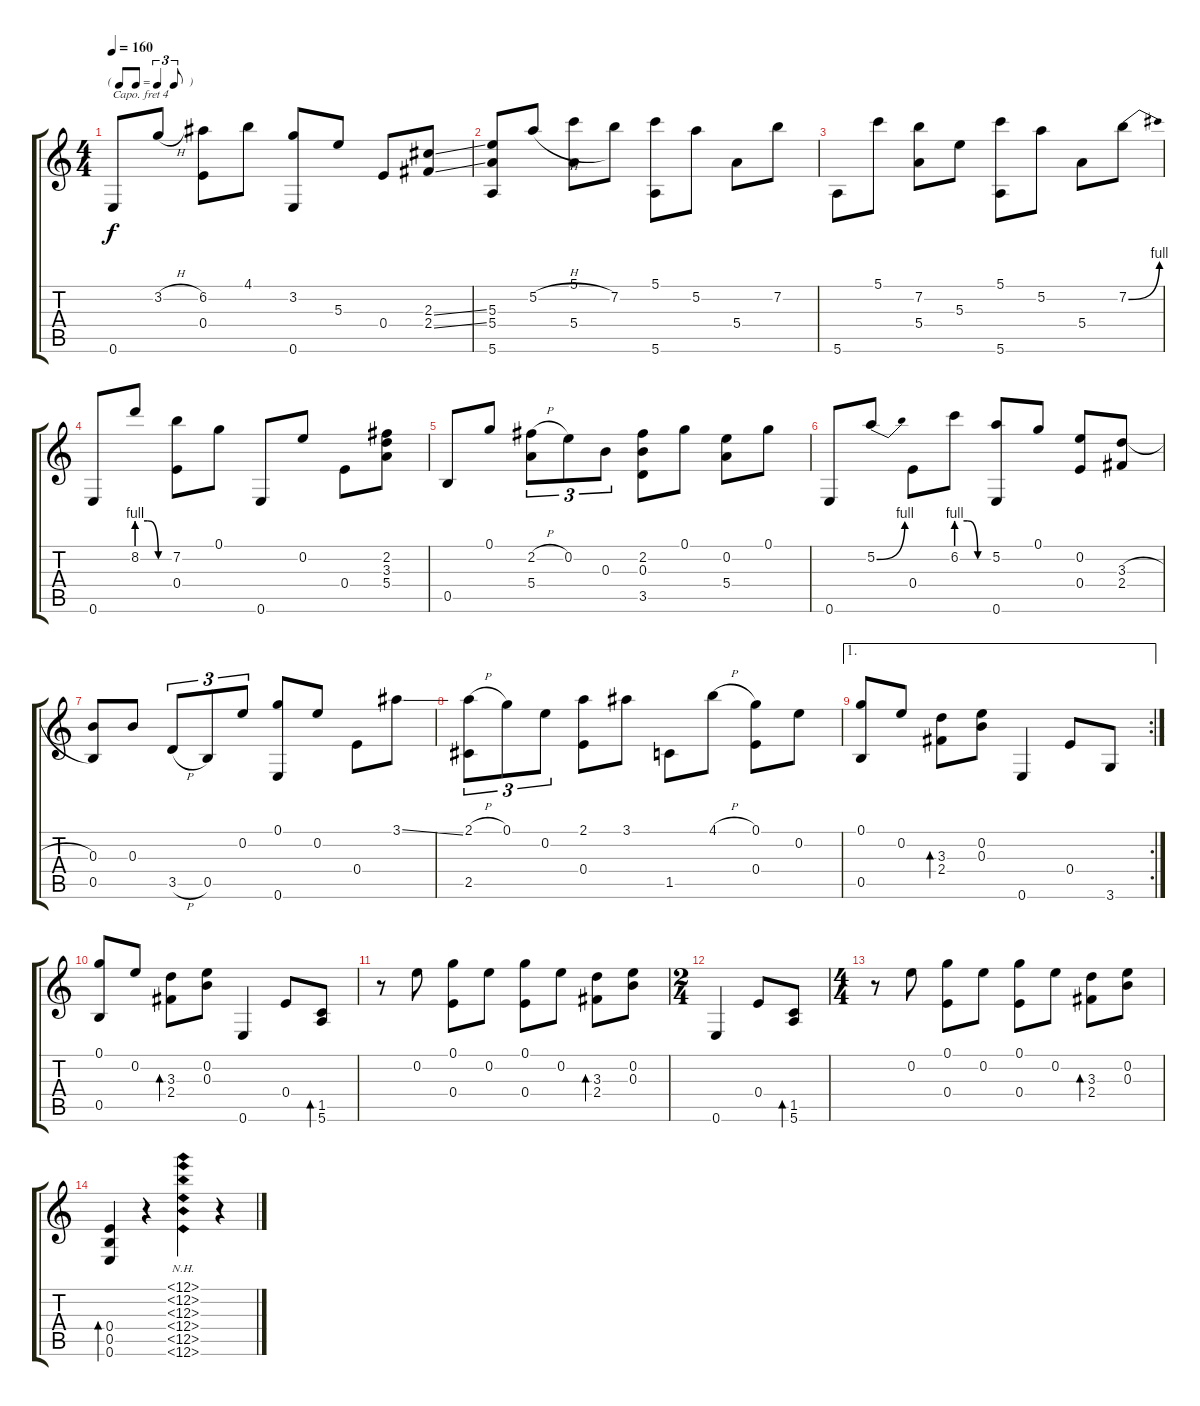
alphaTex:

\track "" {instrument acousticguitarsteel}
\staff {score tabs}
\capo 4
\tuning (Eb4 C4 G3 C3 G2 C2) {hide}
\ts (4 4)
\tf triplet8th
\tempo 160
\clef g2
\ks c
0.6.8{dy f} 3.2{h}.8 (6.2 0.4).8 4.1.8 (3.2 0.6).8 5.3.8 0.4.8 (2.3{ss} 2.4{ss}).8 |
(5.3 5.4 5.6).8 5.2{h}.8 (5.1 5.4).8 7.2.8 (5.1 5.6).8 5.2.8 5.4.8 7.2.8 |
5.6.8 5.1.8 (7.2 5.4).8 5.3.8 (5.1 5.6).8 5.2.8 5.4.8 7.2{be (bend 0 0 60 4)}.8 |
0.6.8 8.2{be (custom 0 4 20 4 40 0 60 0)}.8 (7.2 0.4).8 0.1.8 0.6.8 0.2.8 0.4.8 (2.2 3.3 5.4).8 |
0.5.8 0.1.8 (2.2{h} 5.4).8{tu (3 2)} 0.2.8{tu (3 2)} 0.3.8{tu (3 2)} (2.2 0.3 3.5).8 0.1.8 (0.2 5.4).8 0.1.8 |
0.6.8 5.2{be (bend 0 0 60 4)}.8 0.4.8 6.2{be (custom 0 4 20 4 40 0 60 0)}.8 (5.2 0.6).8 0.1.8 (0.2 0.4).8 (3.3{h} 2.4).8 |
(0.3 0.5).8 0.3.8 3.5{h}.8{tu (3 2)} 0.5.8{tu (3 2)} 0.2.8{tu (3 2)} (0.1 0.6).8 0.2.8 0.4.8 3.1{ss}.8 |
(2.1{h} 2.5).8{tu (3 2)} 0.1.8{tu (3 2)} 0.2.8{tu (3 2)} (2.1 0.4).8 3.1.8 1.5.8 4.1{h}.8 (0.1 0.4).8 0.2.8 |
\ae 1
\rc 2
(0.1 0.5).8 0.2.8 (3.3 2.4).8{bd 240} (0.2 0.3).8 0.6.4 0.4.8 3.6.8 |
(0.1 0.5).8 0.2.8 (3.3 2.4).8{bd 240} (0.2 0.3).8 0.6.4 0.4.8 (1.5 5.6).8{bd 240} |
r.8 0.2.8 (0.1 0.4).8 0.2.8 (0.1 0.4).8 0.2.8 (3.3 2.4).8{bd 240} (0.2 0.3).8 |
\ts (2 4)
0.6.4 0.4.8 (1.5 5.6).8{bd 240} |
\ts (4 4)
r.8 0.2.8 (0.1 0.4).8 0.2.8 (0.1 0.4).8 0.2.8 (3.3 2.4).8{bd 240} (0.2 0.3).8 |
(0.4 0.5 0.6).4{bd 240} r.4 (12.1{nh} 12.2{nh} 12.3{nh} 12.4{nh} 12.5{nh} 12.6{nh}).4 r.4
